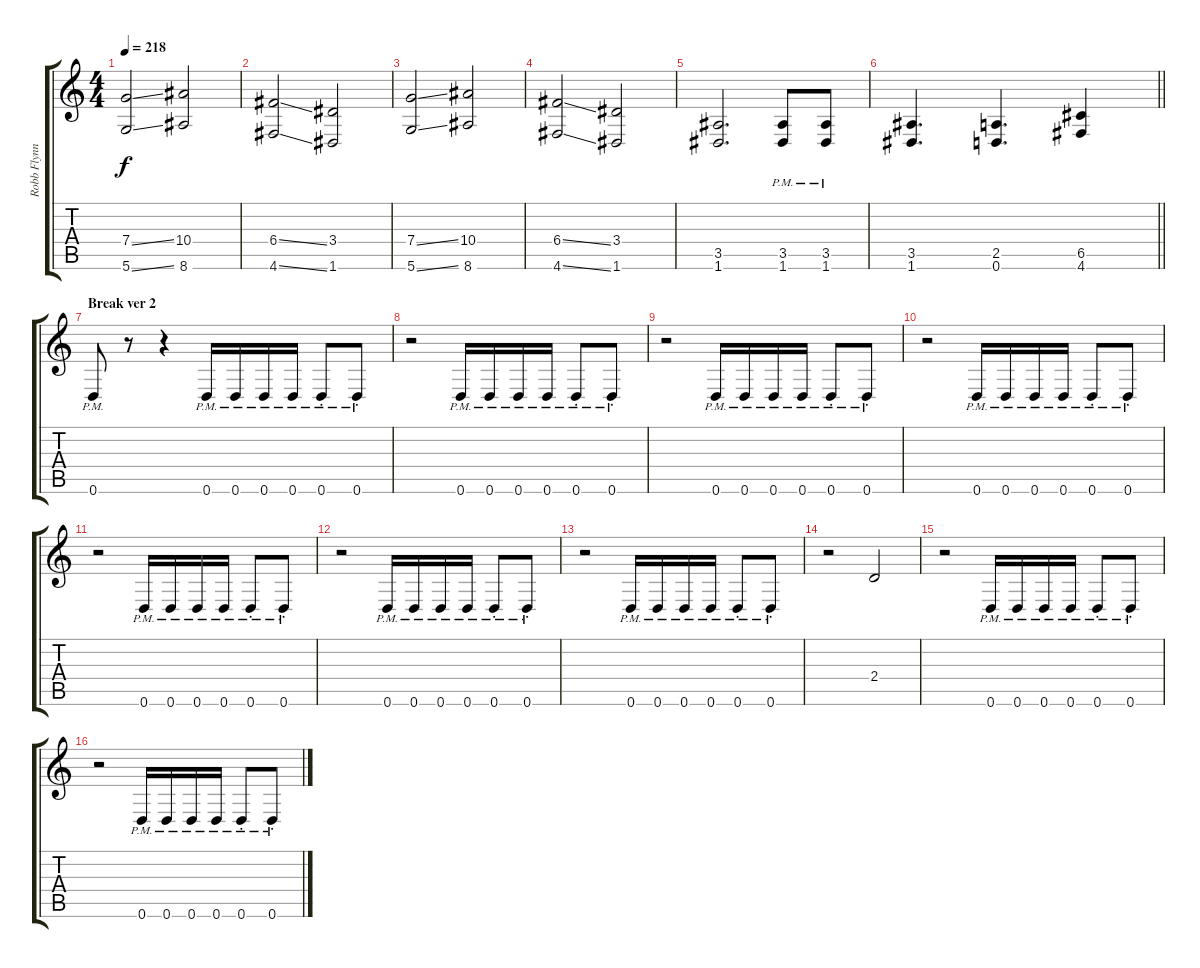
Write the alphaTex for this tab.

\track ("Robb Flynn" "Robb Flynn") {instrument distortionguitar}
\staff {score tabs}
\tuning (D4 A3 F3 C3 G2 D2) {hide}
\ts (4 4)
\tempo 218
\clef g2
\ks c
(7.4{ss} 5.6{ss}).2{dy f} (10.4 8.6).2 |
(6.4{ss} 4.6{ss}).2 (3.4 1.6).2 |
(7.4{ss} 5.6{ss}).2 (10.4 8.6).2 |
(6.4{ss} 4.6{ss}).2 (3.4 1.6).2 |
(3.5 1.6).2{d} (3.5{pm} 1.6{pm}).8 (3.5{pm} 1.6{pm}).8 |
\barLineRight lightlight
(3.5 1.6).4{d} (2.5 0.6).4{d} (6.5 4.6).4 |
\section ("" "Break ver 2")
0.6{pm}.8 r.8 r.4 0.6{pm}.16 0.6{pm}.16 0.6{pm}.16 0.6{pm}.16 0.6{pm st}.8 0.6{pm st}.8 |
r.2 0.6{pm}.16 0.6{pm}.16 0.6{pm}.16 0.6{pm}.16 0.6{pm st}.8 0.6{pm st}.8 |
r.2 0.6{pm}.16 0.6{pm}.16 0.6{pm}.16 0.6{pm}.16 0.6{pm st}.8 0.6{pm st}.8 |
r.2 0.6{pm}.16 0.6{pm}.16 0.6{pm}.16 0.6{pm}.16 0.6{pm st}.8 0.6{pm st}.8 |
r.2 0.6{pm}.16 0.6{pm}.16 0.6{pm}.16 0.6{pm}.16 0.6{pm st}.8 0.6{pm st}.8 |
r.2 0.6{pm}.16 0.6{pm}.16 0.6{pm}.16 0.6{pm}.16 0.6{pm st}.8 0.6{pm st}.8 |
r.2 0.6{pm}.16 0.6{pm}.16 0.6{pm}.16 0.6{pm}.16 0.6{pm st}.8 0.6{pm st}.8 |
r.2 2.4.2 |
r.2 0.6{pm}.16 0.6{pm}.16 0.6{pm}.16 0.6{pm}.16 0.6{pm st}.8 0.6{pm st}.8 |
r.2 0.6{pm}.16 0.6{pm}.16 0.6{pm}.16 0.6{pm}.16 0.6{pm st}.8 0.6{pm st}.8
